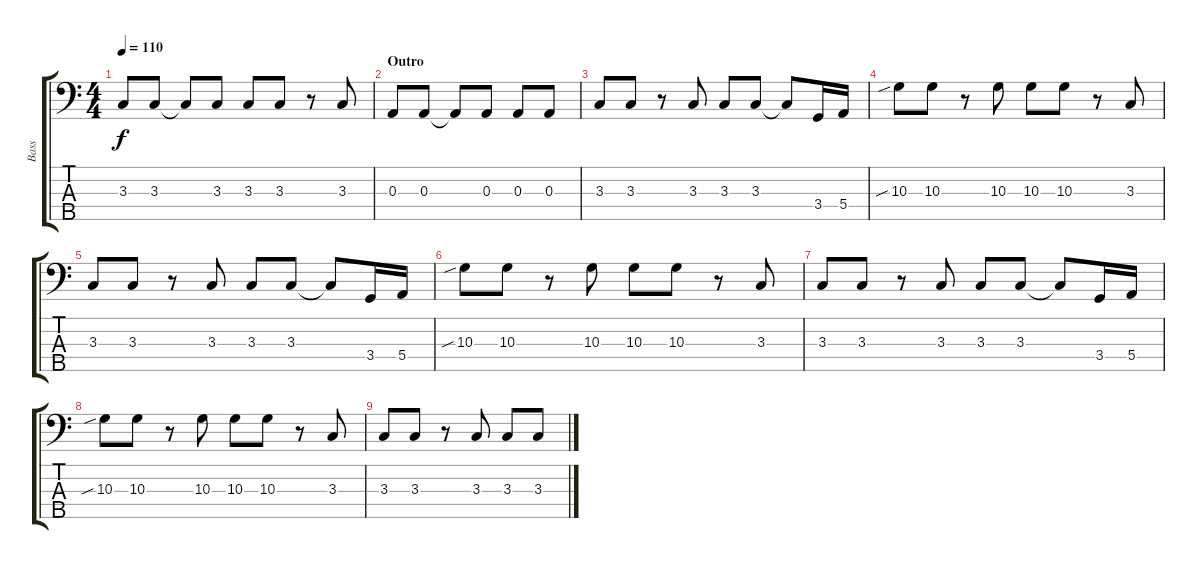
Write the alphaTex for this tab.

\track ("Bass" "Bass") {instrument electricbassfinger}
\staff {score tabs}
\tuning (G2 D2 A1 E1 B0) {hide}
\ts (4 4)
\tempo 110
\clef f4
\ks c
3.3.8{dy f} 3.3.8 3.3{t}.8 3.3.8 3.3.8 3.3.8 r.8 3.3.8 |
\section ("" "Outro")
0.3.8 0.3.8 0.3{t}.8 0.3.8 0.3.8 0.3.8 |
3.3.8 3.3.8 r.8 3.3.8 3.3.8 3.3.8 3.3{t}.8 3.4.16 5.4.16 |
10.3{sib}.8 10.3.8 r.8 10.3.8 10.3.8 10.3.8 r.8 3.3.8 |
3.3.8 3.3.8 r.8 3.3.8 3.3.8 3.3.8 3.3{t}.8 3.4.16 5.4.16 |
10.3{sib}.8 10.3.8 r.8 10.3.8 10.3.8 10.3.8 r.8 3.3.8 |
3.3.8 3.3.8 r.8 3.3.8 3.3.8 3.3.8 3.3{t}.8 3.4.16 5.4.16 |
10.3{sib}.8 10.3.8 r.8 10.3.8 10.3.8 10.3.8 r.8 3.3.8 |
3.3.8 3.3.8 r.8 3.3.8 3.3.8 3.3.8
